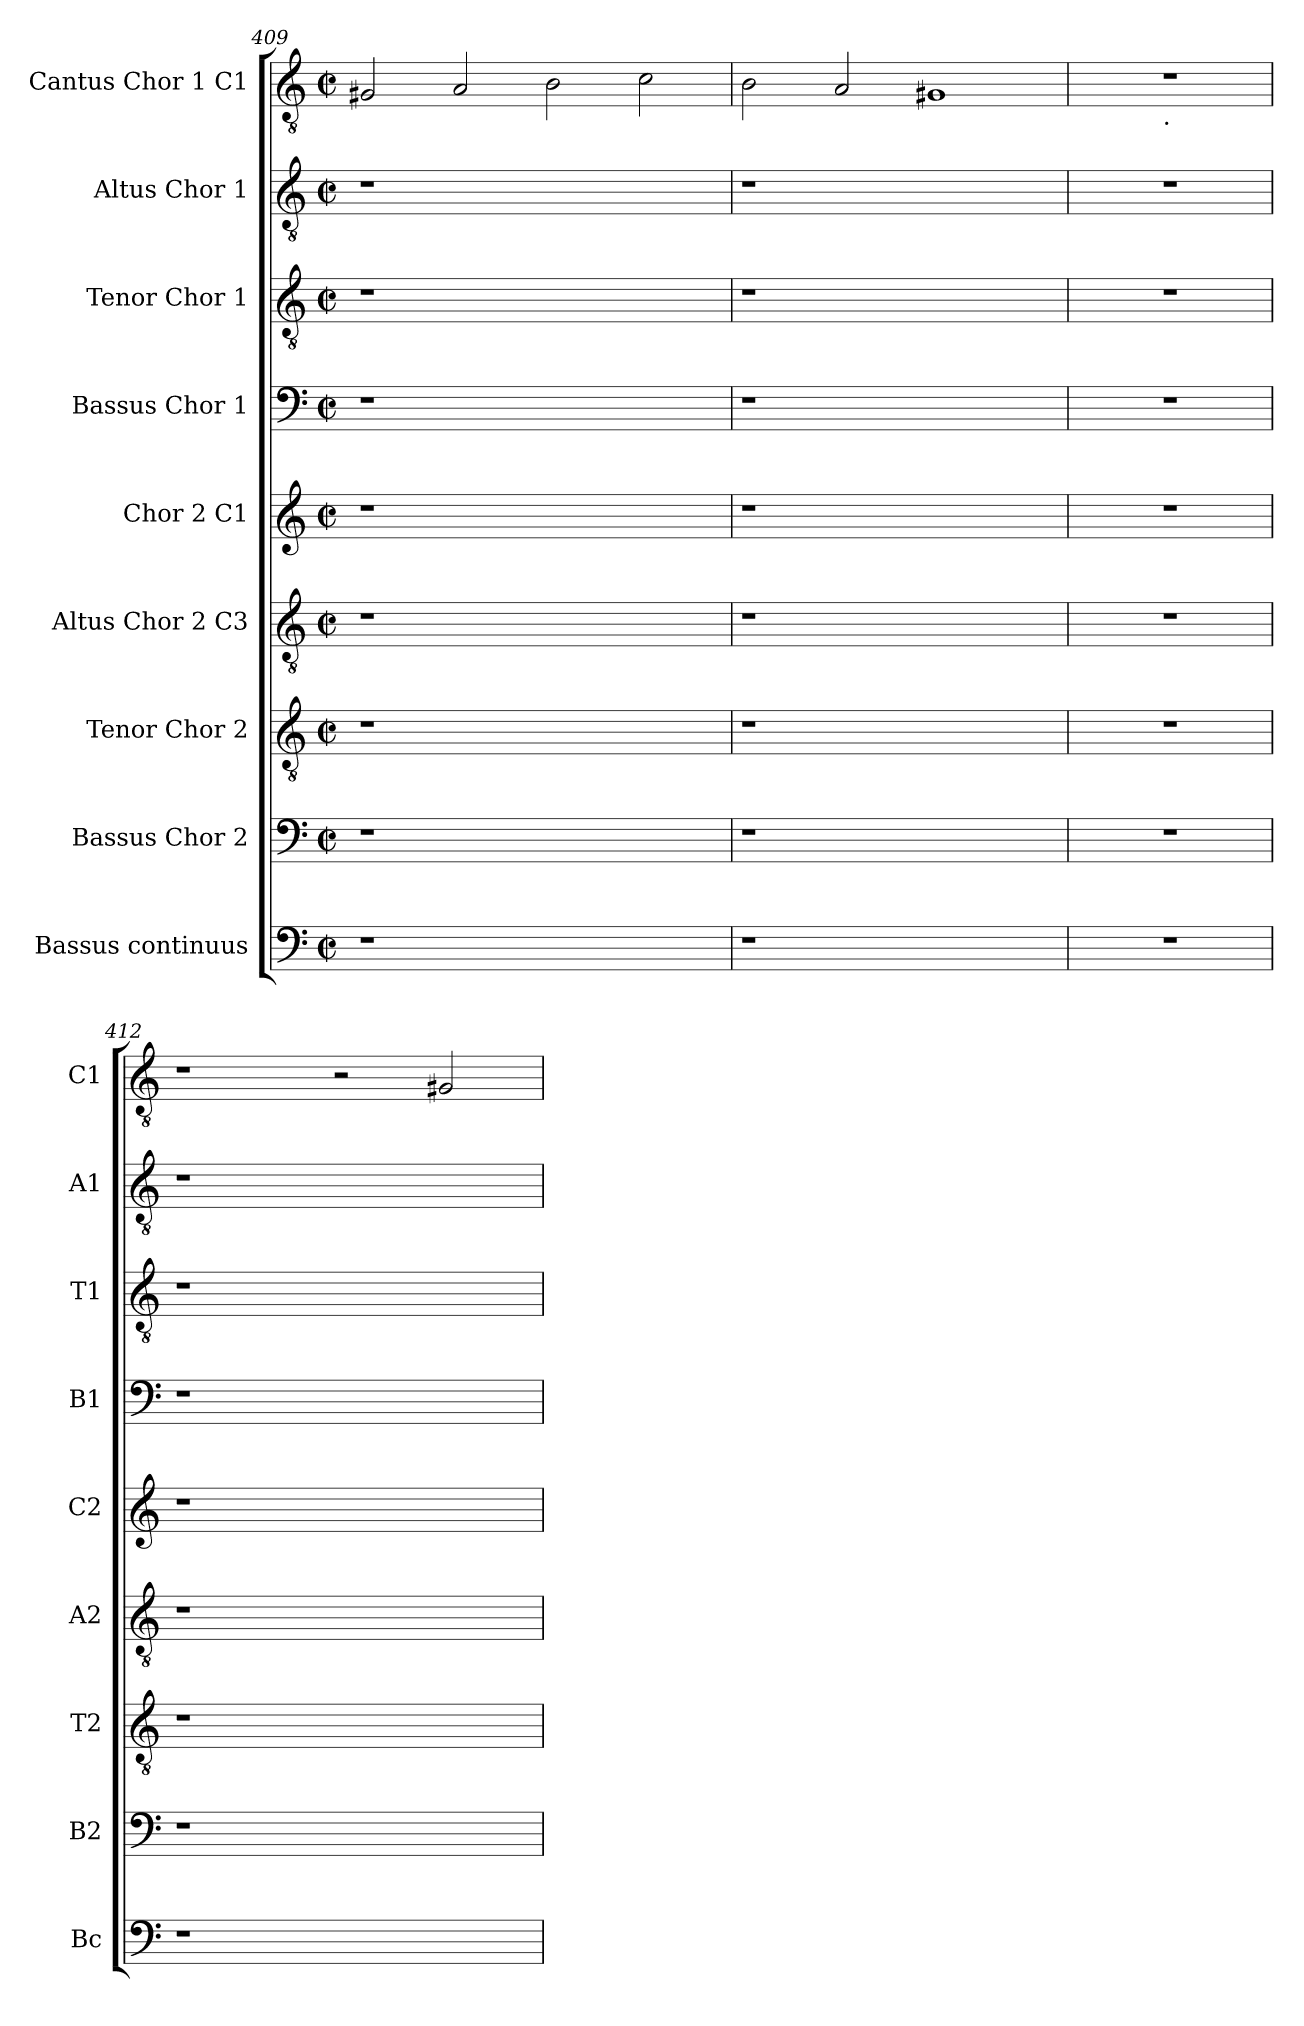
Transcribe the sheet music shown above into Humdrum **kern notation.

**kern	**kern	**kern	**kern	**kern	**kern	**kern	**kern	**kern
*part9	*part8	*part7	*part6	*part5	*part4	*part3	*part2	*part1
*staff9	*staff8	*staff7	*staff6	*staff5	*staff4	*staff3	*staff2	*staff1
*I"Bassus continuus	*I"Bassus Chor 2	*I"Tenor Chor 2	*I"Altus Chor 2 C3	*I"Chor 2 C1	*I"Bassus Chor 1	*I"Tenor Chor 1	*I"Altus Chor 1	*I"Cantus Chor 1 C1
*I'Bc	*I'B2	*I'T2	*I'A2	*I'C2	*I'B1	*I'T1	*I'A1	*I'C1
*clefF4	*clefF4	*clefGv2	*clefGv2	*clefG2	*clefF4	*clefGv2	*clefGv2	*clefGv2
*ITrd7c12	*	*	*	*	*	*	*	*
*k[]	*k[]	*k[]	*k[]	*k[]	*k[]	*k[]	*k[]	*k[]
*C:	*C:	*C:	*C:	*C:	*C:	*C:	*C:	*C:
*M2/2	*M2/2	*M2/2	*M2/2	*M2/2	*M2/2	*M2/2	*M2/2	*M2/2
*met(c|)	*met(c|)	*met(c|)	*met(c|)	*met(c|)	*met(c|)	*met(c|)	*met(c|)	*met(c|)
=409	=409	=409	=409	=409	=409	=409	=409	=409
1r	1r	1r	1r	1r	1r	1r	1r	2G#X/
.	.	.	.	.	.	.	.	2A/
1ryy	1ryy	1ryy	1ryy	1ryy	1ryy	1ryy	1ryy	2B\
.	.	.	.	.	.	.	.	2c\
=410	=410	=410	=410	=410	=410	=410	=410	=410
1r	1r	1r	1r	1r	1r	1r	1r	2B\
.	.	.	.	.	.	.	.	2A/
1ryy	1ryy	1ryy	1ryy	1ryy	1ryy	1ryy	1ryy	1G#X
!!LO:LB:g=z
=411	=411	=411	=411	=411	=411	=411	=411	=411
*	*	*	*	*	*	*	*	*^
1r	1r	1r	1r	1r	1r	1r	1r	1r	4...ryy
!	!	!	!	!	!	!	!	!	!LO:TX:b:t=.
.	.	.	.	.	.	.	.	.	2ryy
.	.	.	.	.	.	.	.	.	32ryy
*	*	*	*	*	*	*	*	*v	*v
=412	=412	=412	=412	=412	=412	=412	=412	=412
1r	1r	1r	1r	1r	1r	1r	1r	1r
1ryy	1ryy	1ryy	1ryy	1ryy	1ryy	1ryy	1ryy	2r
.	.	.	.	.	.	.	.	2G#X/
=	=	=	=	=	=	=	=	=
*-	*-	*-	*-	*-	*-	*-	*-	*-
